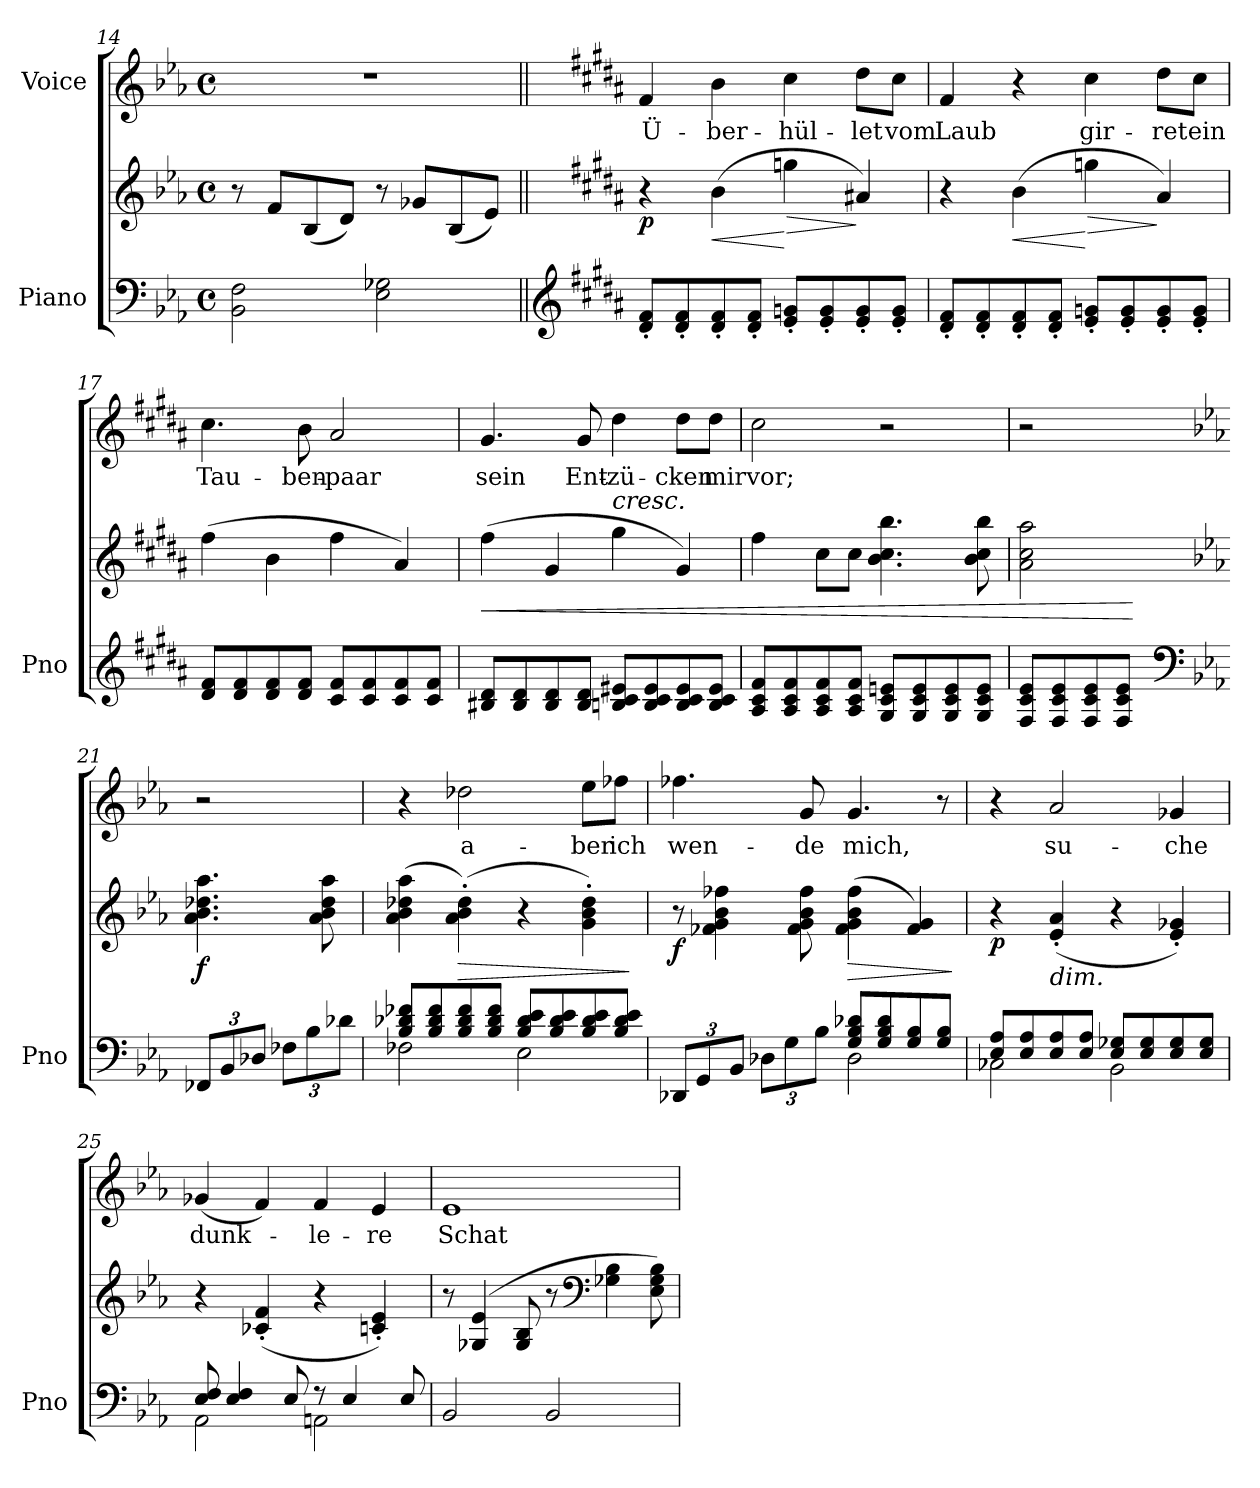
**kern	**kern	**dynam	**kern	**text
*part2	*part2	*part2	*part1	*part1
*staff3	*staff2	*staff2/3	*staff1	*staff1
*I"Piano	*	*	*I"Voice	*
*I'Pno	*	*	*	*
*clefF4	*clefG2	*	*clefG2	*
*k[b-e-a-]	*k[b-e-a-]	*	*k[b-e-a-]	*
*M4/4	*M4/4	*	*M4/4	*
*met(c)	*met(c)	*	*met(c)	*
=14	=14	=14	=14	=14
2BB-\ 2F\	8r	.	1r	.
.	8f/L	.	.	.
.	(8B-/	.	.	.
.	8d/J)	.	.	.
2E-\ 2G-X\	8r	.	.	.
.	8g-X/L	.	.	.
.	(8B-/	.	.	.
.	8e-/J)	.	.	.
=15||	=15||	=15||	=15||	=15||
*clefG2	*	*	*	*
*k[f#c#g#d#a#]	*k[f#c#g#d#a#]	*	*k[f#c#g#d#a#]	*
!	!	!LO:DY:b	!	!
8d#/' 8f#/'L	4r	p	4f#/	Ü-
8d#/' 8f#/'	.	.	.	.
!	!	!LO:HP:b	!	!
8d#/' 8f#/'	(4b\	<	4b\	-ber-
8d#/' 8f#/'J	.	.	.	.
!	!	!LO:HP:n=1:b	!	!
8e/' 8gn/'L	4ggn\	[ >	4cc#\	-hül-
8e/' 8g/'	.	.	.	.
8e/' 8g/'	4a#X/)	]	8dd#\L	-let
8e/' 8g/'J	.	.	8cc#\J	vom
=16	=16	=16	=16	=16
8d#/' 8f#/'L	4r	.	4f#/	Laub
8d#/' 8f#/'	.	.	.	.
!	!	!LO:HP:b	!	!
8d#/' 8f#/'	(4b\	<	4r	.
8d#/' 8f#/'J	.	.	.	.
!	!	!LO:HP:n=1:b	!	!
8e/' 8gn/'L	4ggn\	[ >	4cc#\	gir-
8e/' 8g/'	.	.	.	.
8e/' 8g/'	4a#/)	]	8dd#\L	-ret
8e/' 8g/'J	.	.	8cc#\J	ein
=17	=17	=17	=17	=17
8d#/ 8f#/L	(4ff#\	.	4.cc#\	Tau-
8d#/ 8f#/	.	.	.	.
8d#/ 8f#/	4b\	.	.	.
8d#/ 8f#/J	.	.	8b\	-ben-
8c#/ 8f#/L	4ff#\	.	2a#/	-paar
8c#/ 8f#/	.	.	.	.
8c#/ 8f#/	4a#/)	.	.	.
8c#/ 8f#/J	.	.	.	.
=18	=18	=18	=18	=18
!	!	!LO:HP:b	!	!
8B#X/ 8d#/L	(4ff#\	<	4.g#/	sein
8B#/ 8d#/	.	.	.	.
8B#/ 8d#/	4g#/	.	.	.
8B#/ 8d#/J	.	.	8g#/	Ent-
!	!LO:TX:i:t=cresc.	!	!	!
8Bn/ 8c#/ 8e#X/L	4gg#\	.	4dd#\	-zü-
8B/ 8c#/ 8e#/	.	.	.	.
8B/ 8c#/ 8e#/	4g#/)	.	8dd#\L	-cken
8B/ 8c#/ 8e#/J	.	.	8dd#\J	mir
=19	=19	=19	=19	=19
8A#/ 8c#/ 8f#/L	4ff#\	.	2cc#\	vor;
8A#/ 8c#/ 8f#/	.	.	.	.
8A#/ 8c#/ 8f#/	8cc#\L	.	.	.
8A#/ 8c#/ 8f#/J	8cc#\J	.	.	.
8G#/ 8c#/ 8en/L	4.b\ 4.cc#\ 4.bb\	.	2r	.
8G#/ 8c#/ 8e/	.	.	.	.
8G#/ 8c#/ 8e/	.	.	.	.
8G#/ 8c#/ 8e/J	8b\ 8cc#\ 8bb\	.	.	.
=20	=20	=20	=20	=20
8F#/ 8c#/ 8e/L	2a#\ 2cc#\ 2aa#\	.	2r	.
8F#/ 8c#/ 8e/	.	.	.	.
8F#/ 8c#/ 8e/	.	.	.	.
8F#/ 8c#/ 8e/J	.	.	.	.
.	.	[	.	.
=21-	=21-	=21-	=21-	=21-
*clefF4	*	*	*	*
*k[b-e-a-]	*k[b-e-a-]	*	*k[b-e-a-]	*
!	!	!LO:DY:b	!	!
12FF-X/L	4.a-\ 4.b-\ 4.dd-X\ 4.aa-\	f	2r	.
12BB-/	.	.	.	.
12D-X/J	.	.	.	.
*Xbrackettup	*	*	*	*
12F-X\L	.	.	.	.
12B-\	.	.	.	.
.	8a-\ 8b-\ 8dd-\ 8aa-\	.	.	.
12d-X\J	.	.	.	.
=22	=22	=22	=22	=22
*^	*	*	*	*
8B-/ 8d-X/ 8f-X/L	2F-X\	(4a-\ 4b-\ 4dd-X\ 4aa-\	.	4r	.
8B-/ 8d-/ 8f-/	.	.	.	.	.
!	!	!	!LO:HP:b	!	!
8B-/ 8d-/ 8f-/	.	(4a-\' 4b-\' 4dd-\')	>	2dd-X\	a-
8B-/ 8d-/ 8f-/J	.	.	.	.	.
8B-/ 8d-/ 8e-/L	2E-\	4r	.	.	.
8B-/ 8d-/ 8e-/	.	.	.	.	.
8B-/ 8d-/ 8e-/	.	4g\' 4b-\' 4dd-\')	.	8ee-\L	-ber
8B-/ 8d-/ 8e-/J	.	.	.	8ff-X\J	ich
*v	*v	*	*	*	*
.	.	]	.	.
=23	=23	=23	=23	=23
*brackettup	*	*	*	*
*^	*	*	*	*
!	!	!	!LO:DY:b	!	!
12DD-X/L	2ryy	8r	f	4.ff-X\	wen-
12GG/	.	.	.	.	.
.	.	4f-X\ 4g\ 4b-\ 4ff-X\	.	.	.
12BB-/J	.	.	.	.	.
*Xbrackettup	*	*	*	*	*
12D-X\L	.	.	.	.	.
12G\	.	.	.	.	.
.	.	8f-\ 8g\ 8b-\ 8ff-\	.	8g/	-de
12B-\J	.	.	.	.	.
!	!	!	!LO:HP:b	!	!
8G/ 8B-/ 8d-X/L	2D-\	(4f-\ 4g\ 4b-\ 4ff-\	>	4.g/	mich,
8G/ 8B-/ 8d-/	.	.	.	.	.
8G/ 8B-/	.	4f-/ 4g/)	.	.	.
8G/ 8B-/J	.	.	.	8r	.
*v	*v	*	*	*	*
.	.	]	.	.
=24	=24	=24	=24	=24
*^	*	*	*	*
!	!	!	!LO:DY:b	!	!
8E-/ 8A-/L	2C-X\	4r	p	4r	.
8E-/ 8A-/	.	.	.	.	.
!	!	!LO:TX:b:i:t=dim.	!	!	!
8E-/ 8A-/	.	(4e-/'> 4a-/'>	.	2a-/	su-
8E-/ 8A-/J	.	.	.	.	.
8E-/ 8G-X/L	2BB-\	4r	.	.	.
8E-/ 8G-/	.	.	.	.	.
8E-/ 8G-/	.	4e-/' 4g-X/')	.	4g-X/	-che
8E-/ 8G-/J	.	.	.	.	.
=25	=25	=25	=25	=25	=25
8E-/ 8F/	2AA-\	4r	.	(4g-X/	dunk-
4E-/ 4F/	.	.	.	.	.
.	.	(4c-X/' 4f/'	.	4f/)	.
8E-/	.	.	.	.	.
8r	2AAn\	4r	.	4f/	-le-
4E-/	.	.	.	.	.
.	.	4cn/' 4e-/')	.	4e-/	-re
8E-/	.	.	.	.	.
*v	*v	*	*	*	*
=26	=26	=26	=26	=26
2BB-/	8r	.	1e-	Schat-
.	(4G-X/ 4e-/	.	.	.
.	8G-/ 8B-/	.	.	.
2BB-/	8r	.	.	.
*	*clefF4	*	*	*
.	4G-X\ 4B-\	.	.	.
.	8E-\ 8G-\ 8B-\)	.	.	.
=	=	=	=	=
*-	*-	*-	*-	*-
